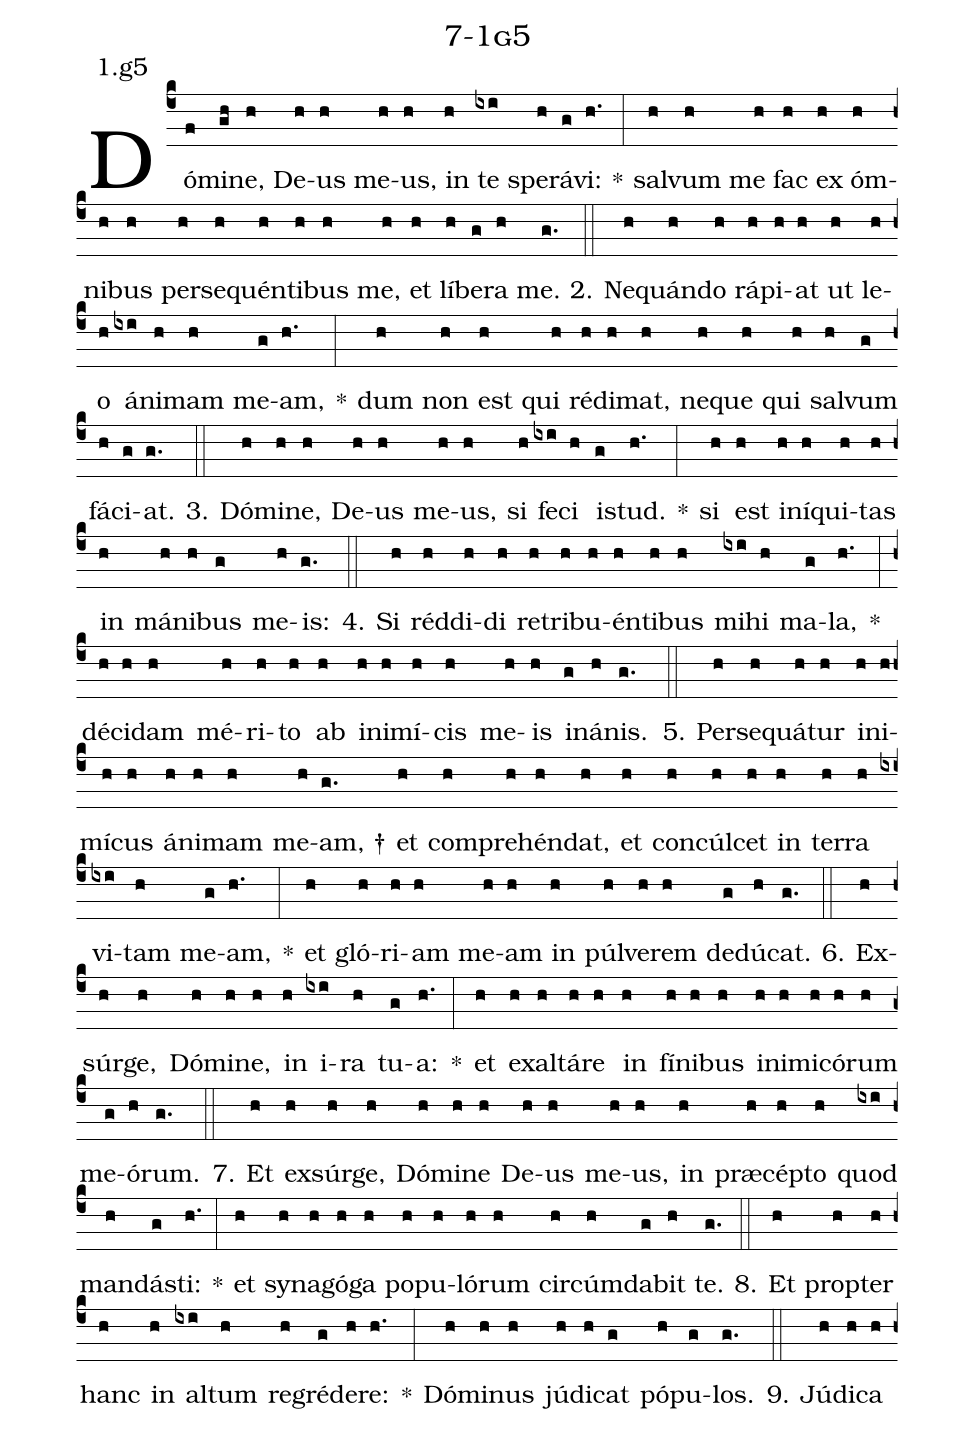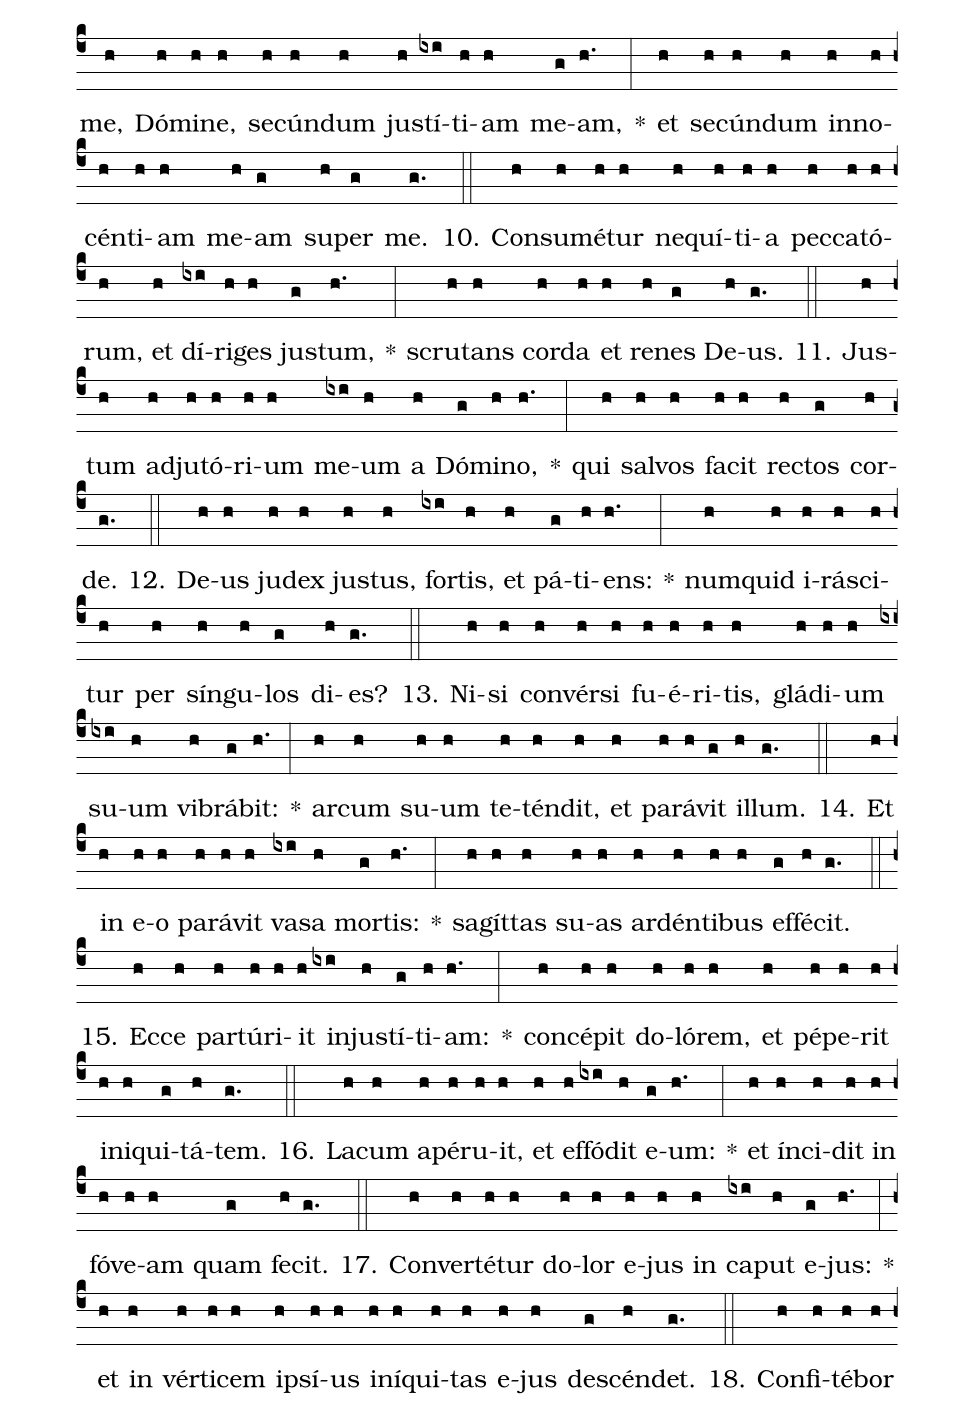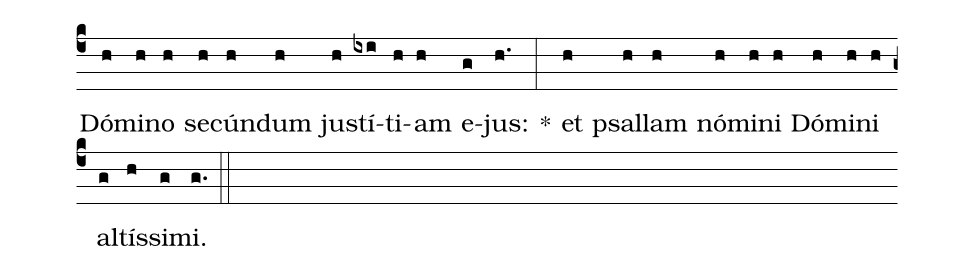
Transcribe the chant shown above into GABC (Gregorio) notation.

name: 7-1g5;
annotation: 1.g5;
%%
(c4)Dó(f)mi(gh)ne,(h) De(h)us(h) me(h)us,(h) in(h) te(ixi) spe(h)rá(g)vi:(h.) *(:) sal(h)vum(h) me(h) fac(h) ex(h) óm(h)ni(h)bus(h) per(h)se(h)quén(h)ti(h)bus(h) me,(h) et(h) lí(h)be(g)ra(h) me.(g.) (::)
2. Ne(h)quán(h)do(h) rá(h)pi(h)at(h) ut(h) le(h)o(h) á(ixi)ni(h)mam(h) me(g)am,(h.) *(:) dum(h) non(h) est(h) qui(h) réd(h)i(h)mat,(h) ne(h)que(h) qui(h) sal(h)vum(g) fá(h)ci(g)at.(g.) (::)
3. Dó(h)mi(h)ne,(h) De(h)us(h) me(h)us,(h) si(h) fe(ixi)ci(h) is(g)tud.(h.) *(:) si(h) est(h) in(h)í(h)qui(h)tas(h) in(h) má(h)ni(h)bus(g) me(h)is:(g.) (::)
4. Si(h) réd(h)di(h)di(h) re(h)tri(h)bu(h)én(h)ti(h)bus(h) mi(ixi)hi(h) ma(g)la,(h.) *(:) dé(h)ci(h)dam(h) mé(h)ri(h)to(h) ab(h) in(h)i(h)mí(h)cis(h) me(h)is(h) in(g)á(h)nis.(g.) (::)
5. Per(h)se(h)quá(h)tur(h) in(h)i(h)mí(h)cus(h) á(h)ni(h)mam(h) me(h)am, †(g.) et(h) com(h)pre(h)hén(h)dat,(h) et(h) con(h)cúl(h)cet(h) in(h) ter(h)ra(h) vi(ixi)tam(h) me(g)am,(h.) *(:) et(h) gló(h)ri(h)am(h) me(h)am(h) in(h) púl(h)ve(h)rem(h) de(g)dú(h)cat.(g.) (::)
6. Ex(h)súr(h)ge,(h) Dó(h)mi(h)ne,(h) in(h) i(ixi)ra(h) tu(g)a:(h.) *(:) et(h) ex(h)al(h)tá(h)re(h) in(h) fí(h)ni(h)bus(h) in(h)i(h)mi(h)có(h)rum(h) me(g)ó(h)rum.(g.) (::)
7. Et(h) ex(h)súr(h)ge,(h) Dó(h)mi(h)ne(h) De(h)us(h) me(h)us,(h) in(h) præ(h)cép(h)to(h) quod(ixi) man(h)dás(g)ti:(h.) *(:) et(h) sy(h)na(h)gó(h)ga(h) po(h)pu(h)ló(h)rum(h) cir(h)cúm(h)da(g)bit(h) te.(g.) (::)
8. Et(h) prop(h)ter(h) hanc(h) in(h) al(ixi)tum(h) re(h)gré(g)de(h)re:(h.) *(:) Dó(h)mi(h)nus(h) jú(h)di(h)cat(g) pó(h)pu(g)los.(g.) (::)
9. Jú(h)di(h)ca(h) me,(h) Dó(h)mi(h)ne,(h) se(h)cún(h)dum(h) jus(h)tí(ixi)ti(h)am(h) me(g)am,(h.) *(:) et(h) se(h)cún(h)dum(h) in(h)no(h)cén(h)ti(h)am(h) me(h)am(g) su(h)per(g) me.(g.) (::)
10. Con(h)su(h)mé(h)tur(h) ne(h)quí(h)ti(h)a(h) pec(h)ca(h)tó(h)rum,(h) et(h) dí(ixi)ri(h)ges(h) jus(g)tum,(h.) *(:) scru(h)tans(h) cor(h)da(h) et(h) re(h)nes(g) De(h)us.(g.) (::)
11. Jus(h)tum(h) ad(h)ju(h)tó(h)ri(h)um(h) me(ixi)um(h) a(h) Dó(g)mi(h)no,(h.) *(:) qui(h) sal(h)vos(h) fa(h)cit(h) rec(h)tos(g) cor(h)de.(g.) (::)
12. De(h)us(h) ju(h)dex(h) jus(h)tus,(h) for(ixi)tis,(h) et(h) pá(g)ti(h)ens:(h.) *(:) num(h)quid(h) i(h)rá(h)sci(h)tur(h) per(h) sín(h)gu(h)los(g) di(h)es?(g.) (::)
13. Ni(h)si(h) con(h)vér(h)si(h) fu(h)é(h)ri(h)tis,(h) glá(h)di(h)um(h) su(ixi)um(h) vi(h)brá(g)bit:(h.) *(:) ar(h)cum(h) su(h)um(h) te(h)tén(h)dit,(h) et(h) pa(h)rá(h)vit(g) il(h)lum.(g.) (::)
14. Et(h) in(h) e(h)o(h) pa(h)rá(h)vit(h) va(ixi)sa(h) mor(g)tis:(h.) *(:) sa(h)gít(h)tas(h) su(h)as(h) ar(h)dén(h)ti(h)bus(h) ef(g)fé(h)cit.(g.) (::)
15. Ec(h)ce(h) par(h)tú(h)ri(h)it(h) in(ixi)jus(h)tí(g)ti(h)am:(h.) *(:) con(h)cé(h)pit(h) do(h)ló(h)rem,(h) et(h) pé(h)pe(h)rit(h) in(h)i(h)qui(g)tá(h)tem.(g.) (::)
16. La(h)cum(h) a(h)pé(h)ru(h)it,(h) et(h) ef(h)fó(ixi)dit(h) e(g)um:(h.) *(:) et(h) ín(h)ci(h)dit(h) in(h) fó(h)ve(h)am(h) quam(g) fe(h)cit.(g.) (::)
17. Con(h)ver(h)té(h)tur(h) do(h)lor(h) e(h)jus(h) in(h) ca(ixi)put(h) e(g)jus:(h.) *(:) et(h) in(h) vér(h)ti(h)cem(h) ip(h)sí(h)us(h) in(h)í(h)qui(h)tas(h) e(h)jus(h) de(g)scén(h)det.(g.) (::)
18. Con(h)fi(h)té(h)bor(h) Dó(h)mi(h)no(h) se(h)cún(h)dum(h) jus(h)tí(ixi)ti(h)am(h) e(g)jus:(h.) *(:) et(h) psal(h)lam(h) nó(h)mi(h)ni(h) Dó(h)mi(h)ni(h) al(g)tís(h)si(g)mi.(g.) (::)
